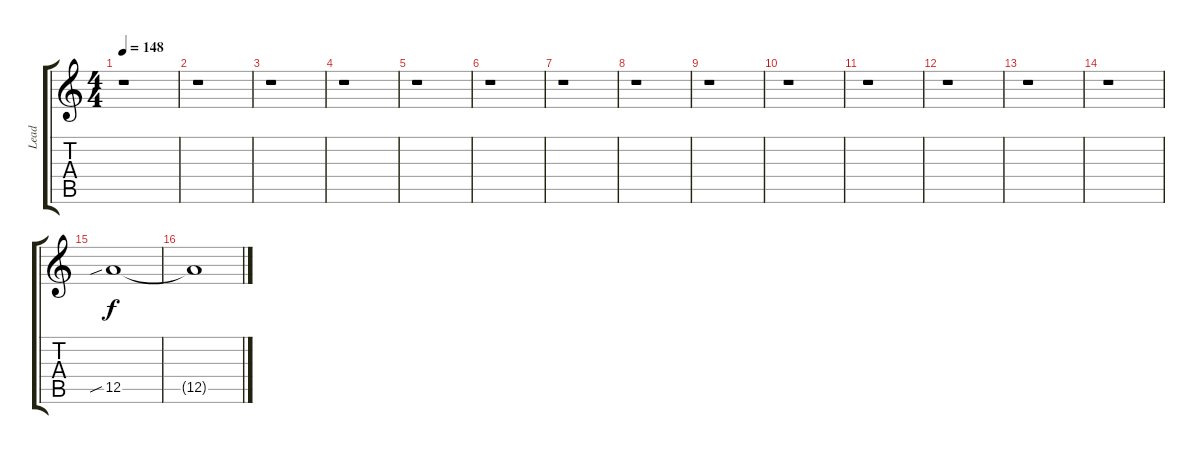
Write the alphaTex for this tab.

\track ("Lead" "Lead") {instrument overdrivenguitar}
\staff {score tabs}
\tuning (E4 B3 G3 D3 A2 E2) {hide}
\ts (4 4)
\tempo 148
\clef g2
\ks c
r.1{dy f} |
r.1 |
r.1 |
r.1 |
r.1 |
r.1 |
r.1 |
r.1 |
r.1 |
r.1 |
r.1 |
r.1 |
r.1 |
r.1 |
12.5{sib}.1 |
12.5{t}.1
